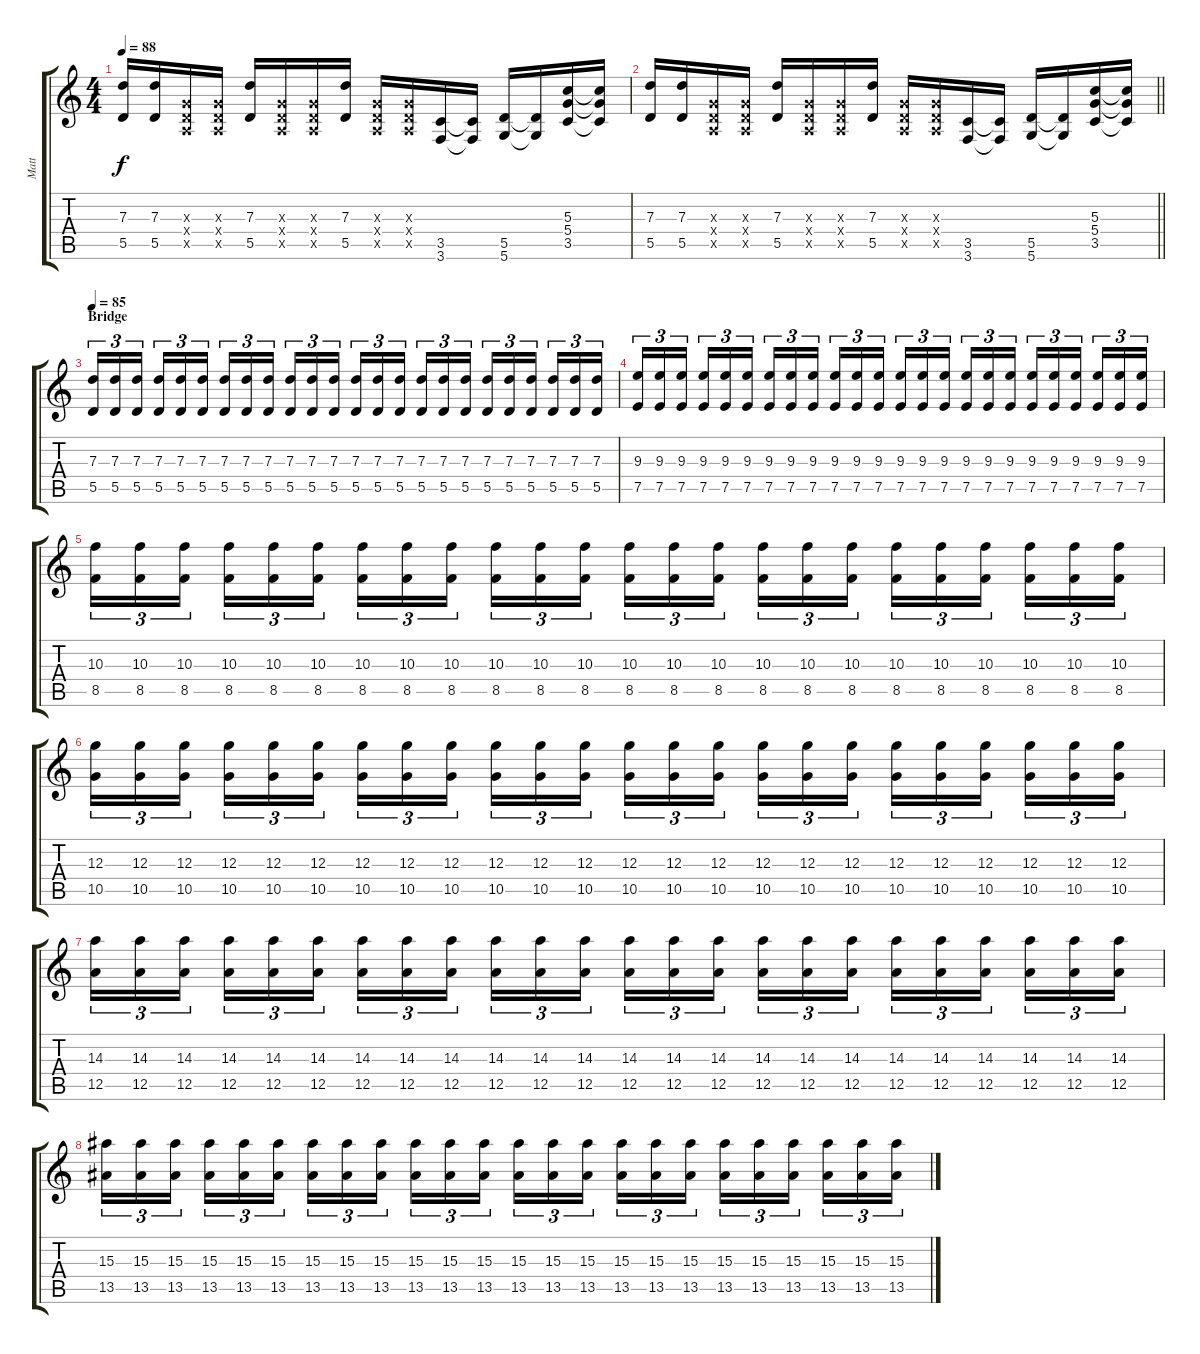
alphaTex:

\track ("Matt" "Matt") {instrument overdrivenguitar}
\staff {score tabs}
\tuning (E4 B3 G3 D3 A2 D2) {hide}
\ts (4 4)
\tempo 88
\clef g2
\ks c
(7.3 5.5).16{dy f} (7.3 5.5).16 (0.3{x} 0.4{x} 0.5{x}).16 (0.3{x} 0.4{x} 0.5{x}).16 (7.3 5.5).16 (0.3{x} 0.4{x} 0.5{x}).16 (0.3{x} 0.4{x} 0.5{x}).16 (7.3 5.5).16 (0.3{x} 0.4{x} 0.5{x}).16 (0.3{x} 0.4{x} 0.5{x}).16 (3.5 3.6).16 (3.5{t} 3.6{t}).16 (5.5 5.6).16 (5.5{t} 5.6{t}).16 (5.3 5.4 3.5).16 (5.3{t} 5.4{t} 3.5{t}).16 |
\barLineRight lightlight
(7.3 5.5).16 (7.3 5.5).16 (0.3{x} 0.4{x} 0.5{x}).16 (0.3{x} 0.4{x} 0.5{x}).16 (7.3 5.5).16 (0.3{x} 0.4{x} 0.5{x}).16 (0.3{x} 0.4{x} 0.5{x}).16 (7.3 5.5).16 (0.3{x} 0.4{x} 0.5{x}).16 (0.3{x} 0.4{x} 0.5{x}).16 (3.5 3.6).16 (3.5{t} 3.6{t}).16 (5.5 5.6).16 (5.5{t} 5.6{t}).16 (5.3 5.4 3.5).16 (5.3{t} 5.4{t} 3.5{t}).16 |
\section ("" "Bridge")
\tempo 85
(7.3 5.5).16{tu (3 2)} (7.3 5.5).16{tu (3 2)} (7.3 5.5).16{tu (3 2) beam splitsecondary} (7.3 5.5).16{tu (3 2)} (7.3 5.5).16{tu (3 2)} (7.3 5.5).16{tu (3 2)} (7.3 5.5).16{tu (3 2)} (7.3 5.5).16{tu (3 2)} (7.3 5.5).16{tu (3 2) beam splitsecondary} (7.3 5.5).16{tu (3 2)} (7.3 5.5).16{tu (3 2)} (7.3 5.5).16{tu (3 2)} (7.3 5.5).16{tu (3 2)} (7.3 5.5).16{tu (3 2)} (7.3 5.5).16{tu (3 2) beam splitsecondary} (7.3 5.5).16{tu (3 2)} (7.3 5.5).16{tu (3 2)} (7.3 5.5).16{tu (3 2)} (7.3 5.5).16{tu (3 2)} (7.3 5.5).16{tu (3 2)} (7.3 5.5).16{tu (3 2) beam splitsecondary} (7.3 5.5).16{tu (3 2)} (7.3 5.5).16{tu (3 2)} (7.3 5.5).16{tu (3 2)} |
(9.3 7.5).16{tu (3 2)} (9.3 7.5).16{tu (3 2)} (9.3 7.5).16{tu (3 2) beam splitsecondary} (9.3 7.5).16{tu (3 2)} (9.3 7.5).16{tu (3 2)} (9.3 7.5).16{tu (3 2)} (9.3 7.5).16{tu (3 2)} (9.3 7.5).16{tu (3 2)} (9.3 7.5).16{tu (3 2) beam splitsecondary} (9.3 7.5).16{tu (3 2)} (9.3 7.5).16{tu (3 2)} (9.3 7.5).16{tu (3 2)} (9.3 7.5).16{tu (3 2)} (9.3 7.5).16{tu (3 2)} (9.3 7.5).16{tu (3 2) beam splitsecondary} (9.3 7.5).16{tu (3 2)} (9.3 7.5).16{tu (3 2)} (9.3 7.5).16{tu (3 2)} (9.3 7.5).16{tu (3 2)} (9.3 7.5).16{tu (3 2)} (9.3 7.5).16{tu (3 2) beam splitsecondary} (9.3 7.5).16{tu (3 2)} (9.3 7.5).16{tu (3 2)} (9.3 7.5).16{tu (3 2)} |
(10.3 8.5).16{tu (3 2)} (10.3 8.5).16{tu (3 2)} (10.3 8.5).16{tu (3 2) beam splitsecondary} (10.3 8.5).16{tu (3 2)} (10.3 8.5).16{tu (3 2)} (10.3 8.5).16{tu (3 2)} (10.3 8.5).16{tu (3 2)} (10.3 8.5).16{tu (3 2)} (10.3 8.5).16{tu (3 2) beam splitsecondary} (10.3 8.5).16{tu (3 2)} (10.3 8.5).16{tu (3 2)} (10.3 8.5).16{tu (3 2)} (10.3 8.5).16{tu (3 2)} (10.3 8.5).16{tu (3 2)} (10.3 8.5).16{tu (3 2) beam splitsecondary} (10.3 8.5).16{tu (3 2)} (10.3 8.5).16{tu (3 2)} (10.3 8.5).16{tu (3 2)} (10.3 8.5).16{tu (3 2)} (10.3 8.5).16{tu (3 2)} (10.3 8.5).16{tu (3 2) beam splitsecondary} (10.3 8.5).16{tu (3 2)} (10.3 8.5).16{tu (3 2)} (10.3 8.5).16{tu (3 2)} |
(12.3 10.5).16{tu (3 2)} (12.3 10.5).16{tu (3 2)} (12.3 10.5).16{tu (3 2) beam splitsecondary} (12.3 10.5).16{tu (3 2)} (12.3 10.5).16{tu (3 2)} (12.3 10.5).16{tu (3 2)} (12.3 10.5).16{tu (3 2)} (12.3 10.5).16{tu (3 2)} (12.3 10.5).16{tu (3 2) beam splitsecondary} (12.3 10.5).16{tu (3 2)} (12.3 10.5).16{tu (3 2)} (12.3 10.5).16{tu (3 2)} (12.3 10.5).16{tu (3 2)} (12.3 10.5).16{tu (3 2)} (12.3 10.5).16{tu (3 2) beam splitsecondary} (12.3 10.5).16{tu (3 2)} (12.3 10.5).16{tu (3 2)} (12.3 10.5).16{tu (3 2)} (12.3 10.5).16{tu (3 2)} (12.3 10.5).16{tu (3 2)} (12.3 10.5).16{tu (3 2) beam splitsecondary} (12.3 10.5).16{tu (3 2)} (12.3 10.5).16{tu (3 2)} (12.3 10.5).16{tu (3 2)} |
(14.3 12.5).16{tu (3 2)} (14.3 12.5).16{tu (3 2)} (14.3 12.5).16{tu (3 2) beam splitsecondary} (14.3 12.5).16{tu (3 2)} (14.3 12.5).16{tu (3 2)} (14.3 12.5).16{tu (3 2)} (14.3 12.5).16{tu (3 2)} (14.3 12.5).16{tu (3 2)} (14.3 12.5).16{tu (3 2) beam splitsecondary} (14.3 12.5).16{tu (3 2)} (14.3 12.5).16{tu (3 2)} (14.3 12.5).16{tu (3 2)} (14.3 12.5).16{tu (3 2)} (14.3 12.5).16{tu (3 2)} (14.3 12.5).16{tu (3 2) beam splitsecondary} (14.3 12.5).16{tu (3 2)} (14.3 12.5).16{tu (3 2)} (14.3 12.5).16{tu (3 2)} (14.3 12.5).16{tu (3 2)} (14.3 12.5).16{tu (3 2)} (14.3 12.5).16{tu (3 2) beam splitsecondary} (14.3 12.5).16{tu (3 2)} (14.3 12.5).16{tu (3 2)} (14.3 12.5).16{tu (3 2)} |
(15.3 13.5).16{tu (3 2)} (15.3 13.5).16{tu (3 2)} (15.3 13.5).16{tu (3 2) beam splitsecondary} (15.3 13.5).16{tu (3 2)} (15.3 13.5).16{tu (3 2)} (15.3 13.5).16{tu (3 2)} (15.3 13.5).16{tu (3 2)} (15.3 13.5).16{tu (3 2)} (15.3 13.5).16{tu (3 2) beam splitsecondary} (15.3 13.5).16{tu (3 2)} (15.3 13.5).16{tu (3 2)} (15.3 13.5).16{tu (3 2)} (15.3 13.5).16{tu (3 2)} (15.3 13.5).16{tu (3 2)} (15.3 13.5).16{tu (3 2) beam splitsecondary} (15.3 13.5).16{tu (3 2)} (15.3 13.5).16{tu (3 2)} (15.3 13.5).16{tu (3 2)} (15.3 13.5).16{tu (3 2)} (15.3 13.5).16{tu (3 2)} (15.3 13.5).16{tu (3 2) beam splitsecondary} (15.3 13.5).16{tu (3 2)} (15.3 13.5).16{tu (3 2)} (15.3 13.5).16{tu (3 2)}
